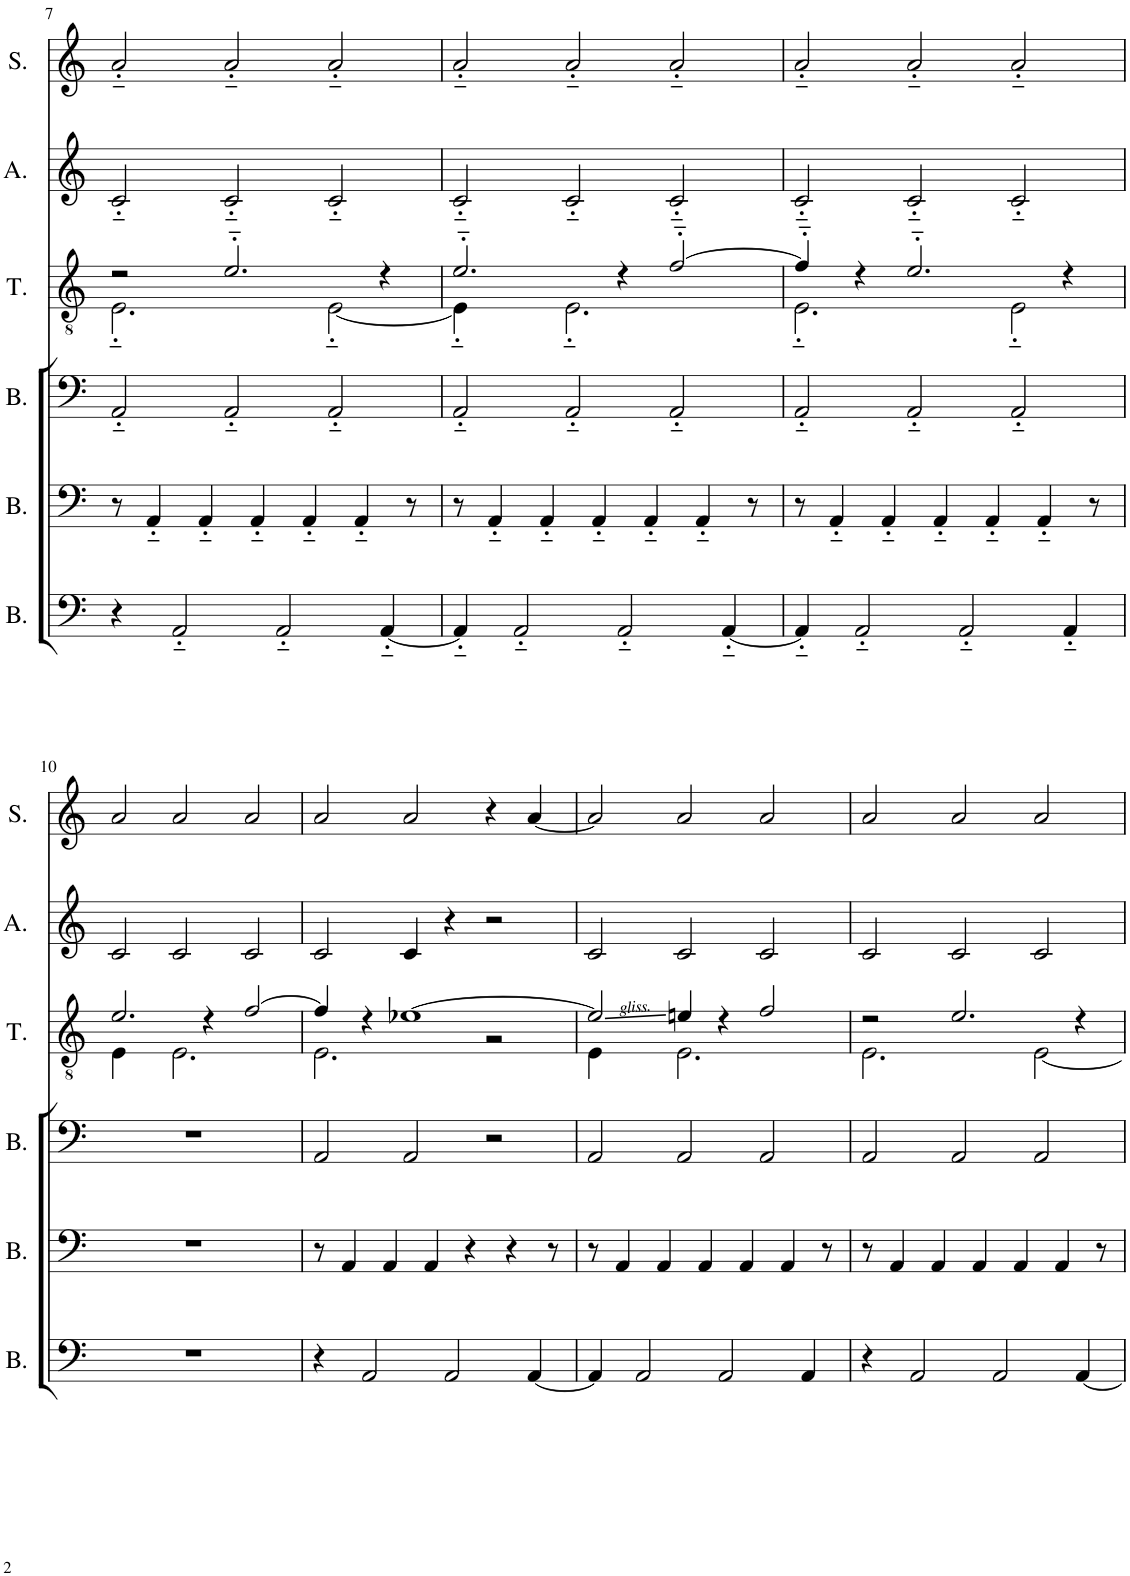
**kern	**kern	**kern	**kern	**kern	**kern
*part6	*part5	*part4	*part3	*part2	*part1
*staff6	*staff5	*staff4	*staff3	*staff2	*staff1
*I"Bass	*I"Bass	*I"Bass	*I"Tenor	*I"Alto	*I"Soprano
*I'B.	*I'B.	*I'B.	*I'T.	*I'A.	*I'S.
!!LO:PB:g=z
*clefF4	*clefF4	*clefF4	*clefGv2	*clefG2	*clefG2
*	*	*	*	*Trd1c2	*
*k[]	*k[]	*k[]	*k[]	*k[]	*k[]
*M12/8	*M12/8	*M12/8	*M12/8	*M12/8	*M12/8
=7	=7	=7	=7	=7	=7
*	*	*	*^	*	*
4r	8r	2AA'~/	2r	2.E'~\	2c'~/	2a'~/
.	4AA'~/	.	.	.	.	.
2AA'~/	.	.	.	.	.	.
.	4AA'~/	.	.	.	.	.
.	.	2AA'~/	2.e'~/	.	2c'~/	2a'~/
.	4AA'~/	.	.	.	.	.
2AA'~/	.	.	.	4ryy	.	.
.	4AA'~/	.	.	.	.	.
.	.	2AA'~/	.	[2E'~\	2c'~/	2a'~/
.	4AA'~/	.	.	.	.	.
[4AA'~/	.	.	4r	.	.	.
.	8r	.	.	.	.	.
=8	=8	=8	=8	=8	=8	=8
4AA'~/]	8r	2AA'~/	2.e'~/	4E'~\]	2c'~/	2a'~/
.	4AA'~/	.	.	.	.	.
2AA'~/	.	.	.	4ryy	.	.
.	4AA'~/	.	.	.	.	.
.	.	2AA'~/	.	2.E'~\	2c'~/	2a'~/
.	4AA'~/	.	.	.	.	.
2AA'~/	.	.	4r	.	.	.
.	4AA'~/	.	.	.	.	.
.	.	2AA'~/	[2f'~/	.	2c'~/	2a'~/
.	4AA'~/	.	.	.	.	.
[4AA'~/	.	.	.	4ryy	.	.
.	8r	.	.	.	.	.
=9	=9	=9	=9	=9	=9	=9
4AA'~/]	8r	2AA'~/	4f'~/]	2.E'~\	2c'~/	2a'~/
.	4AA'~/	.	.	.	.	.
2AA'~/	.	.	4r	.	.	.
.	4AA'~/	.	.	.	.	.
.	.	2AA'~/	2.e'~/	.	2c'~/	2a'~/
.	4AA'~/	.	.	.	.	.
2AA'~/	.	.	.	4ryy	.	.
.	4AA'~/	.	.	.	.	.
.	.	2AA'~/	.	2E'~\	2c'~/	2a'~/
.	4AA'~/	.	.	.	.	.
4AA'~/	.	.	4r	.	.	.
.	8r	.	.	.	.	.
!!LO:LB:g=z
=10	=10	=10	=10	=10	=10	=10
1.r	1.r	1.r	2.e/	4E\	2c/	2a/
.	.	.	.	4ryy	.	.
.	.	.	.	2.E\	2c/	2a/
.	.	.	4r	.	.	.
.	.	.	[2f/	.	2c/	2a/
.	.	.	.	4ryy	.	.
=11	=11	=11	=11	=11	=11	=11
4r	8r	2AA/	4f/]	2.E\	2c/	2a/
.	4AA/	.	.	.	.	.
2AA/	.	.	4r	.	.	.
.	4AA/	.	.	.	.	.
.	.	2AA/	[1e-X	.	4c/	2a/
.	4AA/	.	.	.	.	.
2AA/	.	.	.	4ryy	4r	.
.	4r	.	.	.	.	.
.	.	2r	.	2r	2r	4r
.	4r	.	.	.	.	.
[4AA/	.	.	.	.	.	[4a/
.	8r	.	.	.	.	.
=12	=12	=12	=12	=12	=12	=12
4AA/]	8r	2AA/	2e-/]	4E\	2c/	2a/]
.	4AA/	.	.	.	.	.
2AA/	.	.	.	4ryy	.	.
.	4AA/	.	.	.	.	.
.	.	2AA/	4en/	2.E\	2c/	2a/
.	4AA/	.	.	.	.	.
2AA/	.	.	4r	.	.	.
.	4AA/	.	.	.	.	.
.	.	2AA/	2f/	.	2c/	2a/
.	4AA/	.	.	.	.	.
4AA/	.	.	.	4ryy	.	.
.	8r	.	.	.	.	.
=13	=13	=13	=13	=13	=13	=13
4r	8r	2AA/	2r	2.E\	2c/	2a/
.	4AA/	.	.	.	.	.
2AA/	.	.	.	.	.	.
.	4AA/	.	.	.	.	.
.	.	2AA/	2.e/	.	2c/	2a/
.	4AA/	.	.	.	.	.
2AA/	.	.	.	4ryy	.	.
.	4AA/	.	.	.	.	.
.	.	2AA/	.	[2E\	2c/	2a/
.	4AA/	.	.	.	.	.
[4AA/	.	.	4r	.	.	.
.	8r	.	.	.	.	.
*	*	*	*v	*v	*	*
=	=	=	=	=	=
*-	*-	*-	*-	*-	*-
